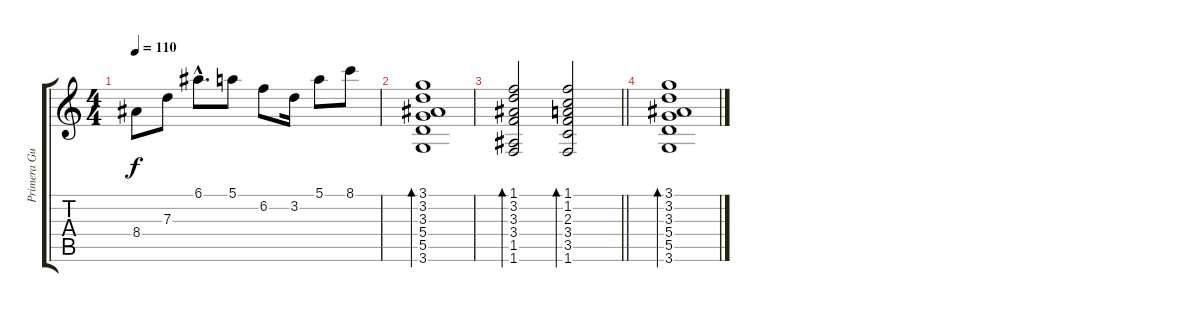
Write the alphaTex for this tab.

\track ("Primera Guitarra" "Primera Gu") {instrument overdrivenguitar}
\staff {score tabs}
\tuning (E4 B3 G3 D3 A2 E2) {hide}
\ts (4 4)
\tempo 110
\clef g2
\ks c
8.4.8{dy f} 7.3.8 6.1{hac}.8{d} 5.1.8 6.2.8 3.2.16 5.1.8 8.1.8 |
(3.1 3.2 3.3 5.4 5.5 3.6).1{bd 120} |
\barLineRight lightlight
(1.1 3.2 3.3 3.4 1.5 1.6).2{bd 120} (1.1 1.2 2.3 3.4 3.5 1.6).2{bd 120} |
(3.1 3.2 3.3 5.4 5.5 3.6).1{bd 480}
